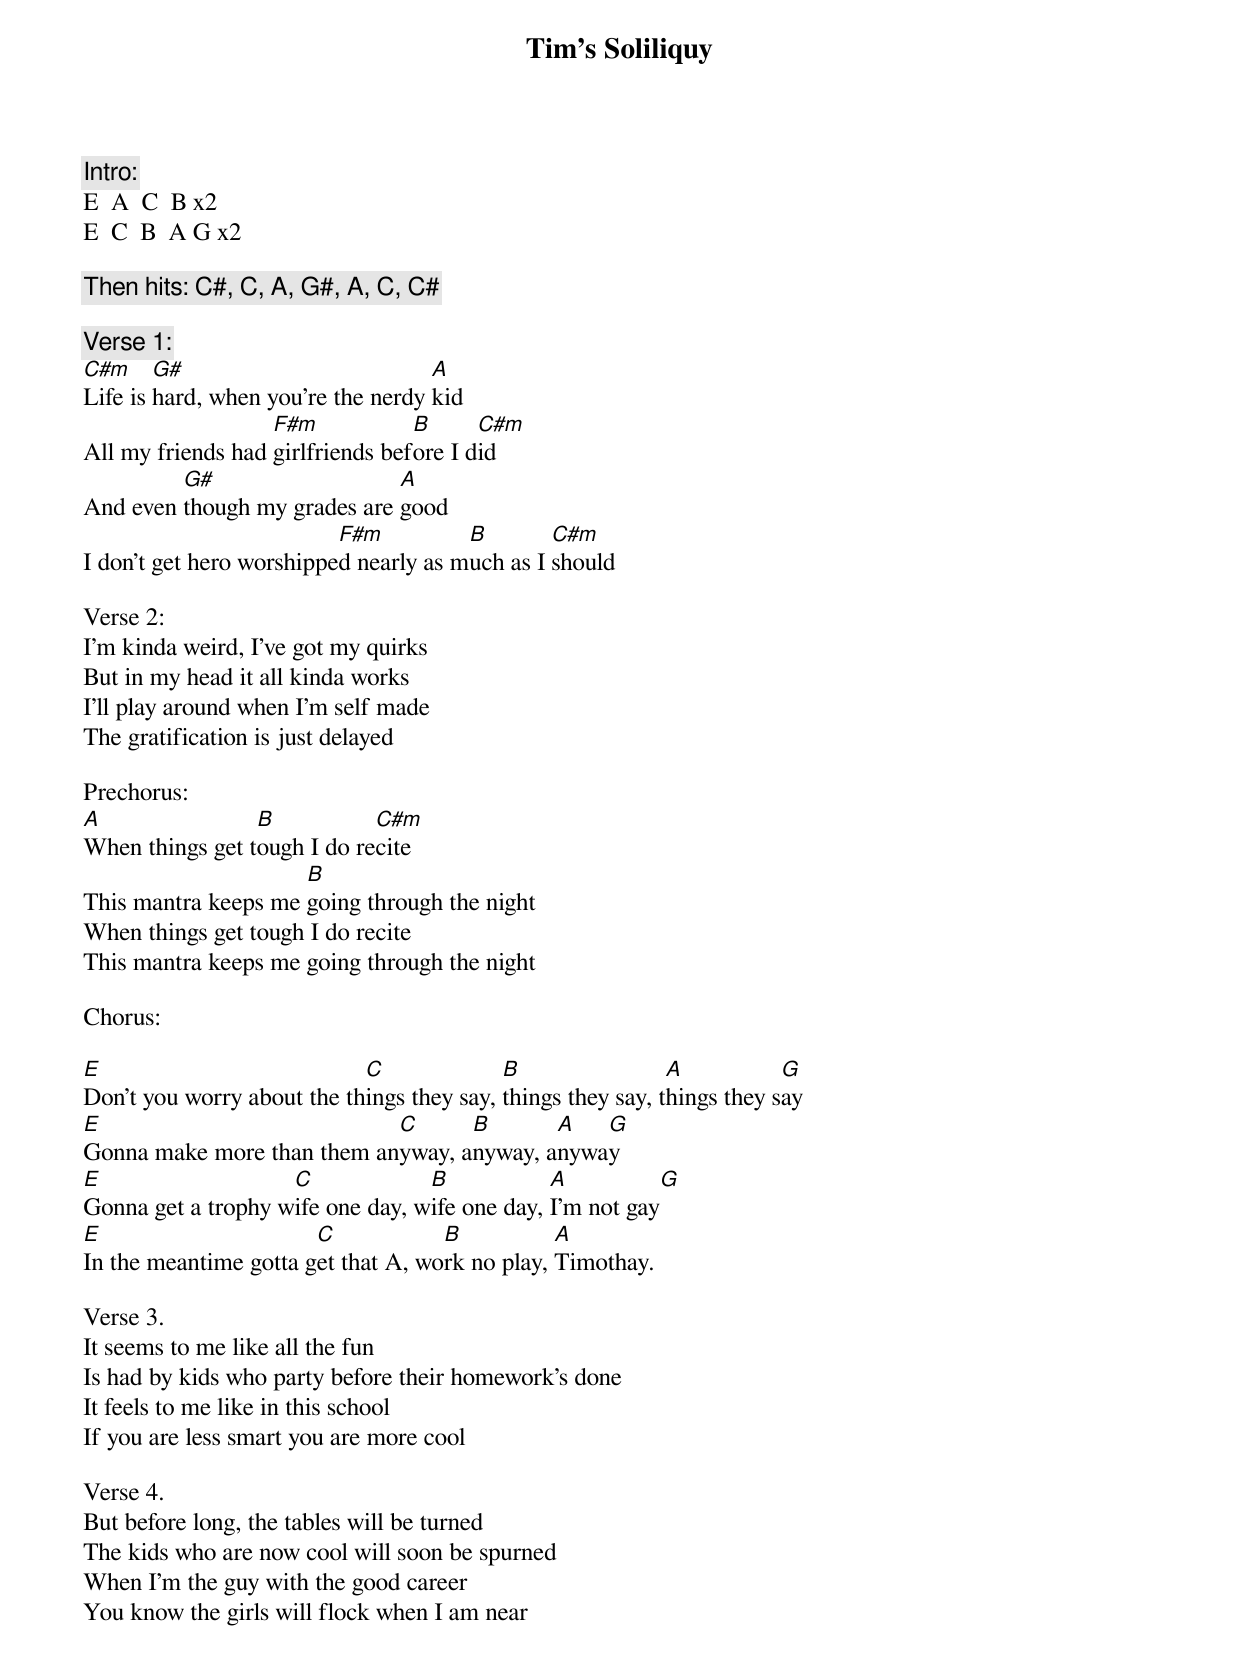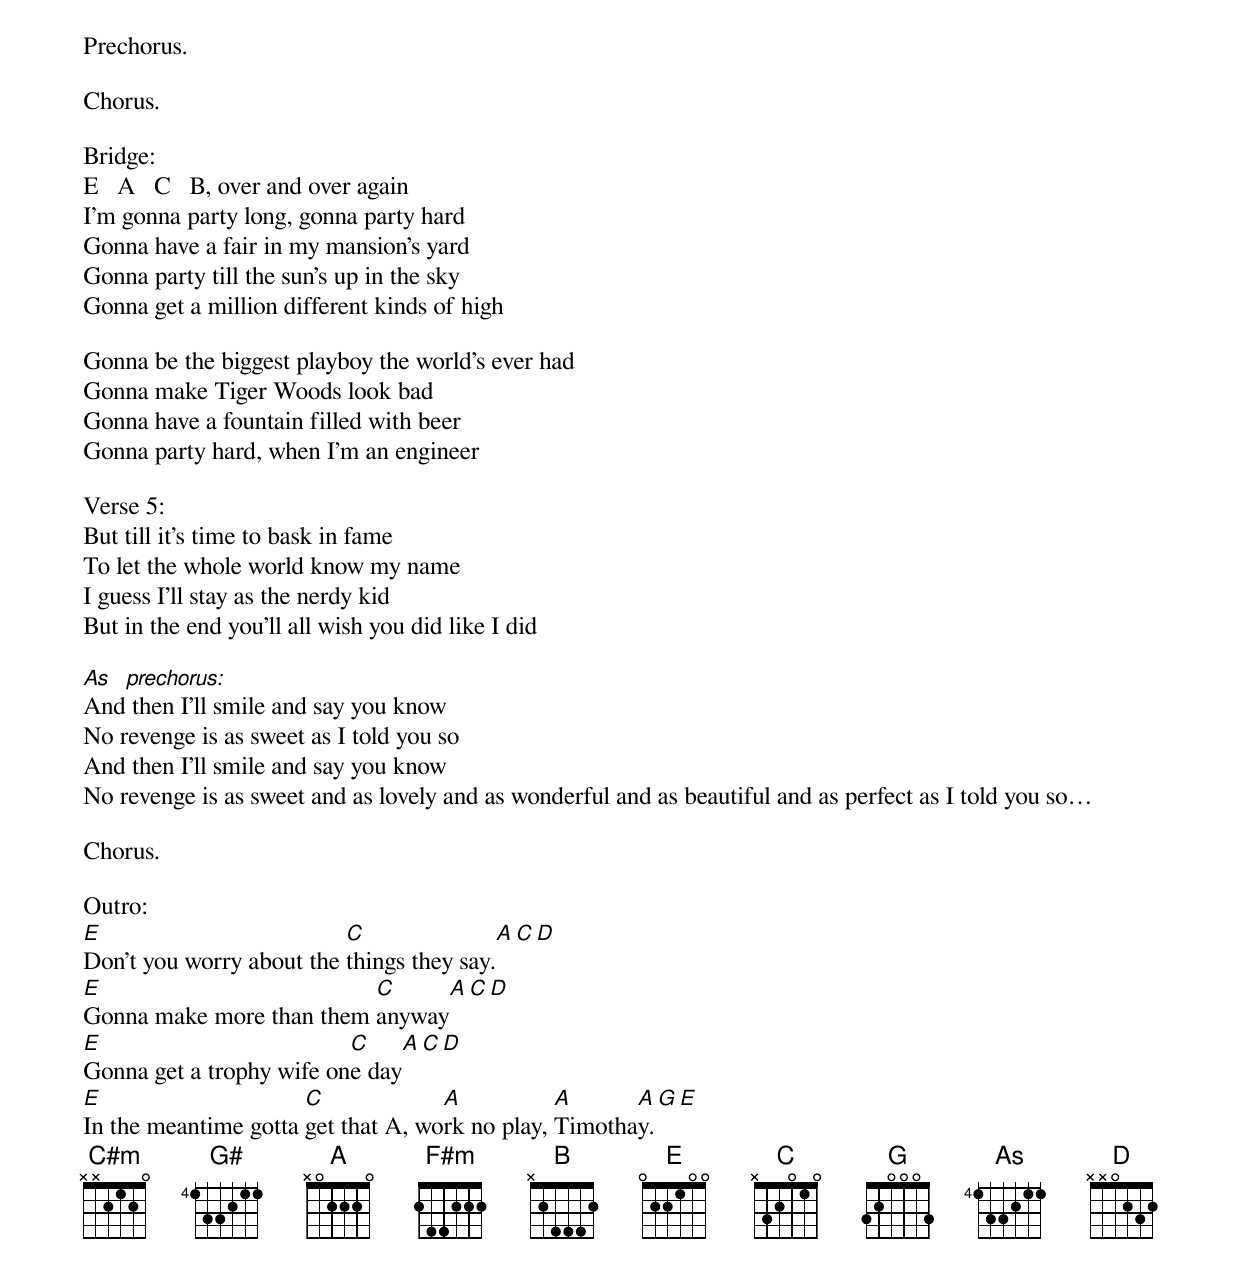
Tim's Soliliquy

Intro:
E  A  C  B x2
E  C  B  A G x2

Then hits: C#, C, A, G#, A, C, C#

Verse 1:
C#m     G#                          A
Life is hard, when you're the nerdy kid
                   F#m            B      C#m
All my friends had girlfriends before I did
         G#                   A
And even though my grades are good
                          F#m          B        C#m
I don't get hero worshipped nearly as much as I should

Verse 2:
I'm kinda weird, I've got my quirks
But in my head it all kinda works
I'll play around when I'm self made
The gratification is just delayed

Prechorus:
A                B           C#m
When things get tough I do recite
                     B
This mantra keeps me going through the night
When things get tough I do recite
This mantra keeps me going through the night

Chorus:

E                           C              B                 A           G
Don't you worry about the things they say, things they say, things they say
E                           C      B       A   G
Gonna make more than them anyway, anyway, anyway
E                   C             B            A          G
Gonna get a trophy wife one day, wife one day, I'm not gay
E                      C            B           A
In the meantime gotta get that A, work no play, Timothay.

Verse 3.
It seems to me like all the fun
Is had by kids who party before their homework's done
It feels to me like in this school
If you are less smart you are more cool

Verse 4.
But before long, the tables will be turned
The kids who are now cool will soon be spurned
When I'm the guy with the good career
You know the girls will flock when I am near

Prechorus.

Chorus.

Bridge:
E   A   C   B, over and over again
I'm gonna party long, gonna party hard
Gonna have a fair in my mansion's yard
Gonna party till the sun's up in the sky
Gonna get a million different kinds of high

Gonna be the biggest playboy the world's ever had
Gonna make Tiger Woods look bad
Gonna have a fountain filled with beer
Gonna party hard, when I'm an engineer

Verse 5:
But till it's time to bask in fame
To let the whole world know my name
I guess I'll stay as the nerdy kid
But in the end you'll all wish you did like I did

As prechorus:
And then I'll smile and say you know
No revenge is as sweet as I told you so
And then I'll smile and say you know
No revenge is as sweet and as lovely and as wonderful and as beautiful and as perfect as I told you so…

Chorus.

Outro:
E                         C               A      C  D
Don't you worry about the things they say.
E                         C        A      C  D
Gonna make more than them anyway
E                         C        A      C  D
Gonna get a trophy wife one day
E                     C             A           A      A G    E
In the meantime gotta get that A, work no play, Timothay.
